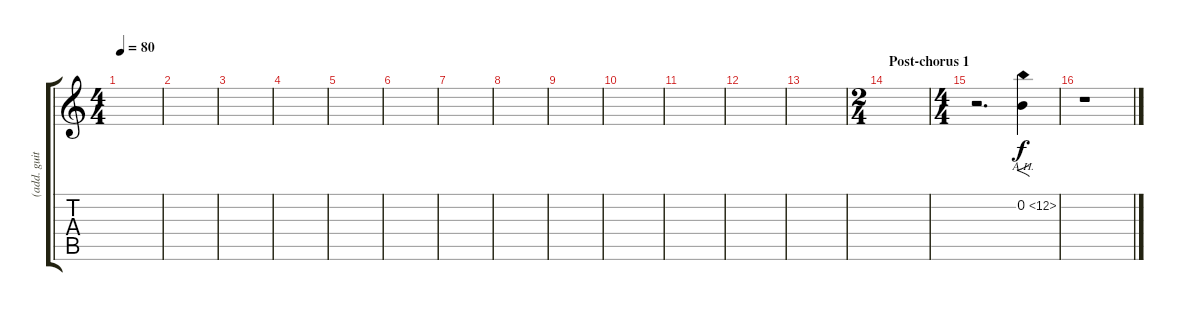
\track ("(add. guitar little fills)" "(add. guit") {instrument distortionguitar}
\staff {score tabs}
\tuning (E4 B3 G3 D3 A2 E2) {hide}
\ts (4 4)
\tempo 80
\clef g2
\ks c
|
|
|
|
|
|
|
|
|
|
|
|
|
\ts (2 4)
\section ("" "Post-chorus 1")
|
\ts (4 4)
r.2{d} 0.2{ah 12}.4{f volume 13 instrument guitarharmonics} |
r.1{instrument distortionguitar}
